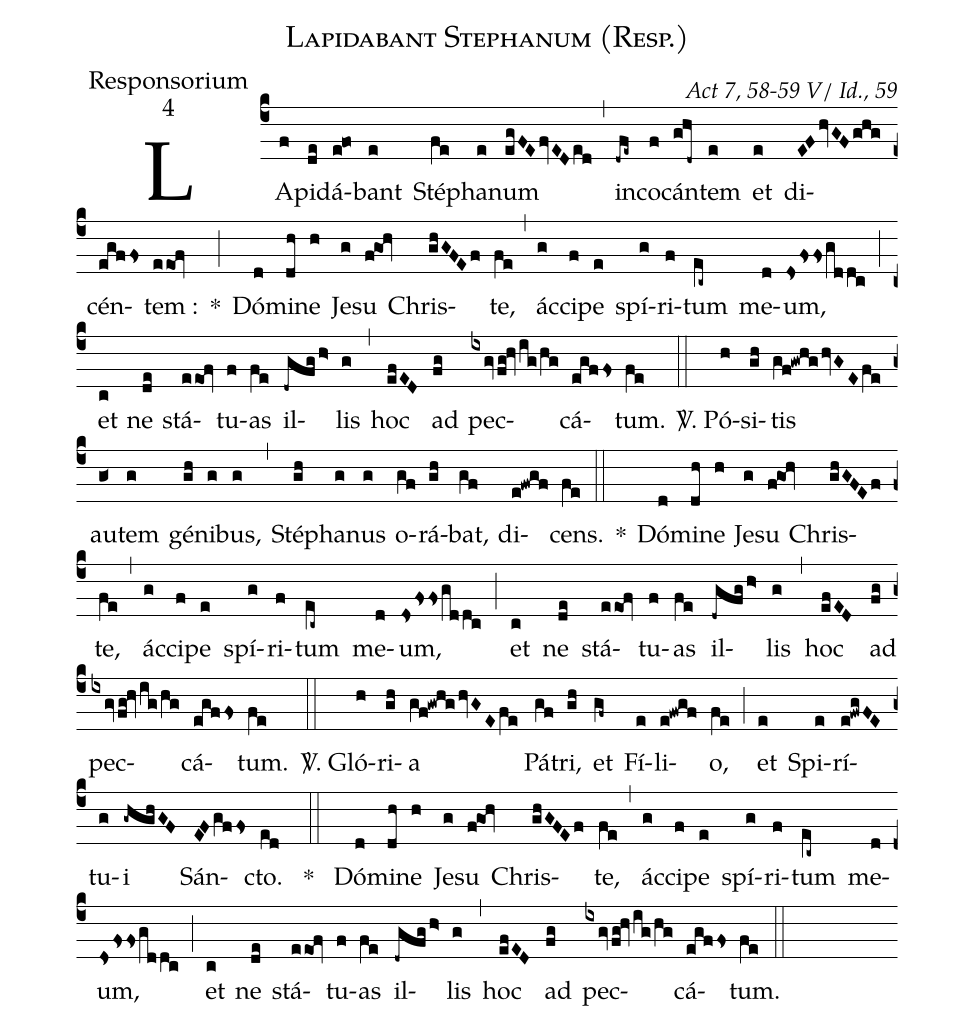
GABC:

name:Lapidabant Stephanum (Resp.);
office-part:Responsorium;
mode:4;
commentary:Act 7, 58-59 V/ Id., 59;
%%
(c4)LA(f)pi(de)dá(e!fo)bant(e) Sté(fe)pha(e)num(egFEfvEDed) (,) in(-dfe~)co(f)cán(ghd~)tem(e) et(e) di(EFhvGFghg)cén(egffs)tem :(eeof) *(;) Dó(d)mi(dh)ne(h) Je(g)su(f!goh) Chris(ghGFEf)te,(fe) (,) ác(g)ci(f)pe(e) spí(g)ri(f)tum(ec~) me(d)um,(dsfssgddc) (;) et(c) ne(de) stá(eeof)tu(f)as(fe) il(-dgfg/h>)lis(g) (,) hoc(efED) ad(fg) pec(ixgv/fg!hv/ig/hg)cá(egffs)tum.(fe) (::)

<sp>V/</sp>. Pó(h)si(gh)tis(gf!gwhg/hvGEfe) au(g<)tem(g) gé(gh)ni(g)bus,(g) (,) Sté(gh)pha(g)nus(g) o(gf)rá(gh)bat,(gf) di(e!fwgf)cens.(fe) (::)
*() Dó(d)mi(dh)ne(h) Je(g)su(f!goh) Chris(ghGFEf)te,(fe) (,) ác(g)ci(f)pe(e) spí(g)ri(f)tum(ec~) me(d)um,(dsfssgddc) (;) et(c) ne(de) stá(eeof)tu(f)as(fe) il(-dgfg/h>)lis(g) (,) hoc(efED) ad(fg) pec(ixgv/fg!hv/ig/hg)cá(egffs)tum.(fe) (::)

<sp>V/</sp>. Gló(h)ri(gh)a(gf!gwhg/hvGEfe) Pá(gf)tri,(gh) et(gf~) Fí(e)li(e!fwgf)o,(fe) (;)et(e) Spi(e)rí(e!fwgFE)tu(g)i(-ghghGF) Sán(EFgffs)cto.(ed) ( ::)
*() Dó(d)mi(dh)ne(h) Je(g)su(f!goh) Chris(ghGFEf)te,(fe) (,) ác(g)ci(f)pe(e) spí(g)ri(f)tum(ec~) me(d)um,(dsfssgddc) (;) et(c) ne(de) stá(eeof)tu(f)as(fe) il(-dgfg/h>)lis(g) (,) hoc(efED) ad(fg) pec(ixgv/fg!hv/ig/hg)cá(egffs)tum.(fe) (::)
